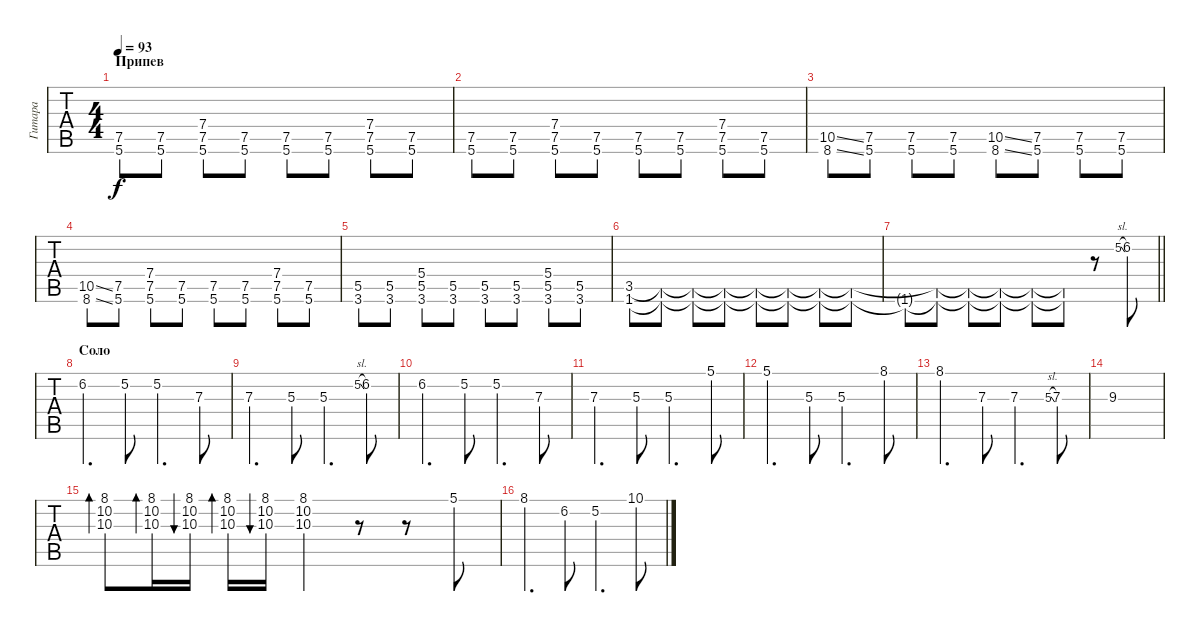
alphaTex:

\track ("Гитара " "Гитара ") {instrument distortionguitar}
\staff {tabs}
\tuning (E4 B3 G3 D3 A2 E2) {hide}
\ts (4 4)
\section ("" "Припев")
\tempo 93
\clef g2
\ks c
(7.5 5.6).8{dy f instrument distortionguitar} (7.5 5.6).8 (7.4 7.5 5.6).8 (7.5 5.6).8 (7.5 5.6).8 (7.5 5.6).8 (7.4 7.5 5.6).8 (7.5 5.6).8 |
(7.5 5.6).8 (7.5 5.6).8 (7.4 7.5 5.6).8 (7.5 5.6).8 (7.5 5.6).8 (7.5 5.6).8 (7.4 7.5 5.6).8 (7.5 5.6).8 |
(10.5{ss} 8.6{ss}).8 (7.5 5.6).8 (7.5 5.6).8 (7.5 5.6).8 (10.5{ss} 8.6{ss}).8 (7.5 5.6).8 (7.5 5.6).8 (7.5 5.6).8 |
(10.5{ss} 8.6{ss}).8 (7.5 5.6).8 (7.4 7.5 5.6).8 (7.5 5.6).8 (7.5 5.6).8 (7.5 5.6).8 (7.4 7.5 5.6).8 (7.5 5.6).8 |
(5.5 3.6).8 (5.5 3.6).8 (5.4 5.5 3.6).8 (5.5 3.6).8 (5.5 3.6).8 (5.5 3.6).8 (5.4 5.5 3.6).8 (5.5 3.6).8 |
(3.5 1.6).8 (3.5{t} 1.6{t}).8 (3.5{t} 1.6{t}).8 (3.5{t} 1.6{t}).8 (3.5{t} 1.6{t}).8 (3.5{t} 1.6{t}).8 (3.5{t} 1.6{t}).8 (3.5{t} 1.6{t}).8 |
\barLineRight lightlight
1.6{t}.8 (3.5{t} 1.6{t}).8 (3.5{t} 1.6{t}).8 (3.5{t} 1.6{t}).8 (3.5{t} 1.6{t}).8 (3.5{t} 1.6{t}).8 r.8 5.2{sl}.8{gr} 6.2.8 |
\section ("" "Соло")
6.2.4{d} 5.2.8 5.2.4{d} 7.3.8 |
7.3.4{d} 5.3.8 5.3.4{d} 5.2{sl}.8{gr} 6.2.8 |
6.2.4{d} 5.2.8 5.2.4{d} 7.3.8 |
7.3.4{d} 5.3.8 5.3.4{d} 5.1.8 |
5.1.4{d} 5.3.8 5.3.4{d} 8.1.8 |
8.1.4{d} 7.3.8 7.3.4{d} 5.3{sl}.8{gr} 7.3.8 |
9.3.1 |
(8.1 10.2 10.3).8{bd 60} (8.1 10.2 10.3).16{bd 60} (8.1 10.2 10.3).16{bu 60} (8.1 10.2 10.3).16{bd 60} (8.1 10.2 10.3).16{bu 60} (8.1 10.2 10.3).4 r.8 r.8 5.1.8 |
8.1.4{d} 6.2.8 5.2.4{d} 10.1.8
